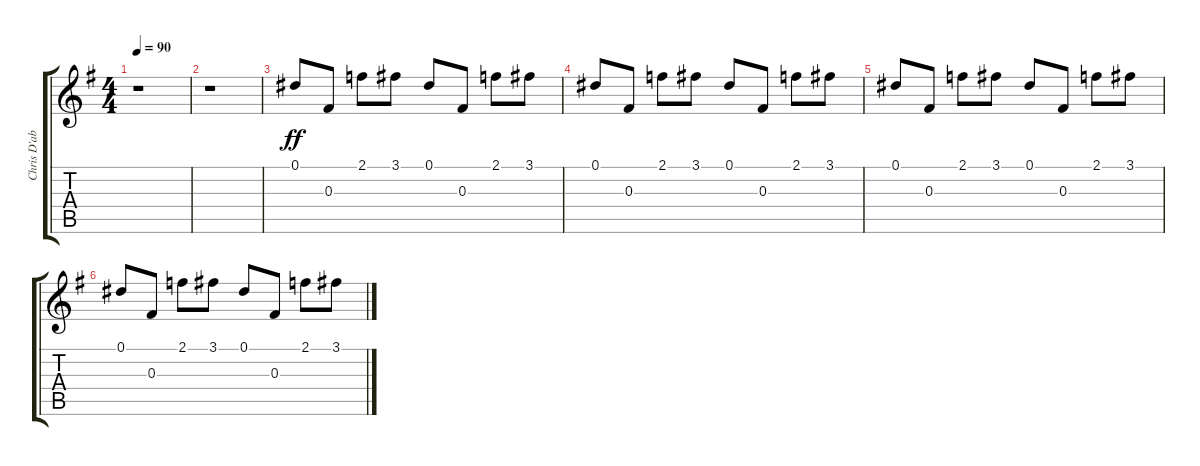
\track ("Chris D'abaldo (Rhythm Guitar)" "Chris D'ab") {instrument electricguitarclean}
\staff {score tabs}
\tuning (Eb4 Bb3 Gb3 Db3 Ab2 Db2) {hide}
\ts (4 4)
\tempo 90
\clef g2
\ks g
r.1{dy ff} |
r.1 |
0.1.8{volume 9} 0.3.8 2.1.8 3.1.8 0.1.8 0.3.8 2.1.8 3.1.8 |
0.1.8 0.3.8 2.1.8 3.1.8 0.1.8 0.3.8 2.1.8 3.1.8 |
0.1.8{volume 0} 0.3.8 2.1.8 3.1.8 0.1.8 0.3.8 2.1.8 3.1.8 |
0.1.8 0.3.8 2.1.8 3.1.8 0.1.8 0.3.8 2.1.8 3.1.8
